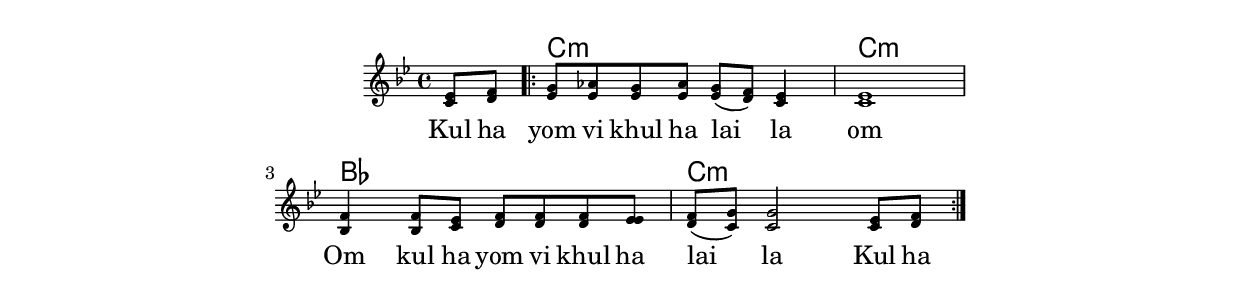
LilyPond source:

\version "2.19.45"
\paper {
	line-width = 4.6\in
}

melody = \relative c' {
  \clef treble
  \key bes \major
  \time 4/4 
  \set Score.voltaSpannerDuration = #(ly:make-moment 4/4)
	\new Voice = "words" {
			\partial 4 <c ees>8 <d f> |
			\repeat volta 2 {
				<ees g> <ees aes> <ees g> <ees aes> <ees g>( <d f>) <c ees>4| <c ees>1 |
				<bes f'>4 <bes f'>8 <c ees> <d f> <d f> <d f> <ees ees> | <d f>( <c g'>) <c g'>2 <c ees>8 <d f>
			}
		}
}

text =  \lyricmode {
   Kul ha |
   yom vi khul ha lai__ la | om |
   Om kul ha yom vi khul ha | lai__ la Kul ha |
}

twochords = \chordmode { 
	\set noChordSymbol = "" 
	r4  |
	c1:m | c:m | bes | c:m |
}

\score {
  <<
    \new ChordNames {
      \set chordChang = ##t
      \twochords
    }
    \new Staff \with { \magnifyStaff #5/7 } {
    	\new Voice = "one" { \melody }
  	}
    \new Lyrics \lyricsto "words" \text
  >>
  \layout { 
   % #(layout-set-staff-size 14)
   }
  \midi { 
  	\tempo 4 = 125
  }
}